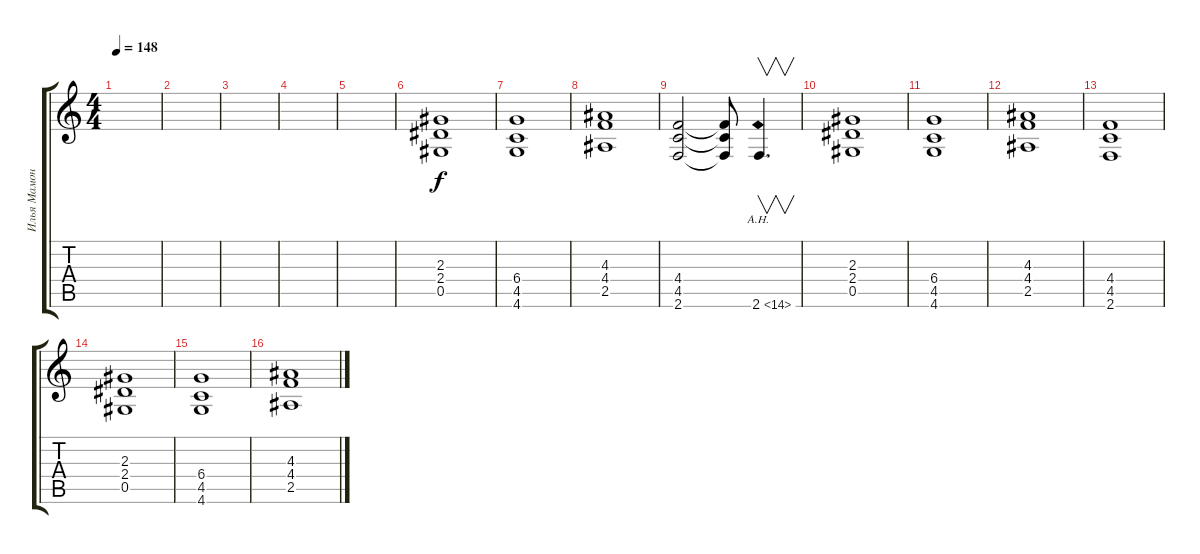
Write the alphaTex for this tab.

\track ("Илья Мамонтов" "Илья Мамон") {instrument distortionguitar}
\staff {score tabs}
\tuning (Eb4 Bb3 Gb3 Db3 Ab2 Eb2) {hide}
\ts (4 4)
\tempo 148
\clef g2
\ks c
|
|
|
|
|
(2.3 2.4 0.5).1 |
(6.4 4.5 4.6).1 |
(4.3 4.4 2.5).1 |
(4.4 4.5 2.6).2 (4.4{t} 4.5{t} 2.6{t}).8 2.6{ah 12}.4{v d instrument guitarharmonics} |
(2.3 2.4 0.5).1{instrument distortionguitar} |
(6.4 4.5 4.6).1 |
(4.3 4.4 2.5).1 |
(4.4 4.5 2.6).1 |
(2.3 2.4 0.5).1 |
(6.4 4.5 4.6).1 |
(4.3 4.4 2.5).1
